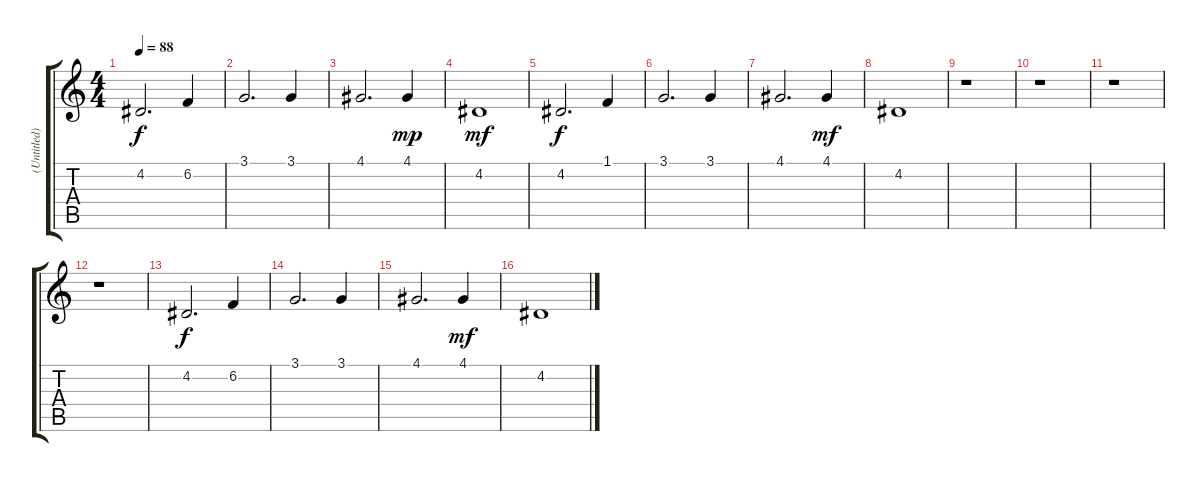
\track ("(Untitled)" "(Untitled)") {instrument vibraphone}
\staff {score tabs}
\tuning (E4 B3 G3 D3 A2 E2) {hide}
\ts (4 4)
\tempo 88
\clef g2
\ks c
4.2.2{d dy f} 6.2.4 |
3.1.2{d} 3.1.4 |
4.1.2{d} 4.1.4{dy mp} |
4.2.1{dy mf} |
4.2.2{d dy f} 1.1.4 |
3.1.2{d} 3.1.4 |
4.1.2{d} 4.1.4{dy mf} |
4.2.1 |
r.1 |
r.1 |
r.1 |
r.1 |
4.2.2{d dy f volume 6} 6.2.4 |
3.1.2{d} 3.1.4 |
4.1.2{d} 4.1.4{dy mf} |
4.2.1
